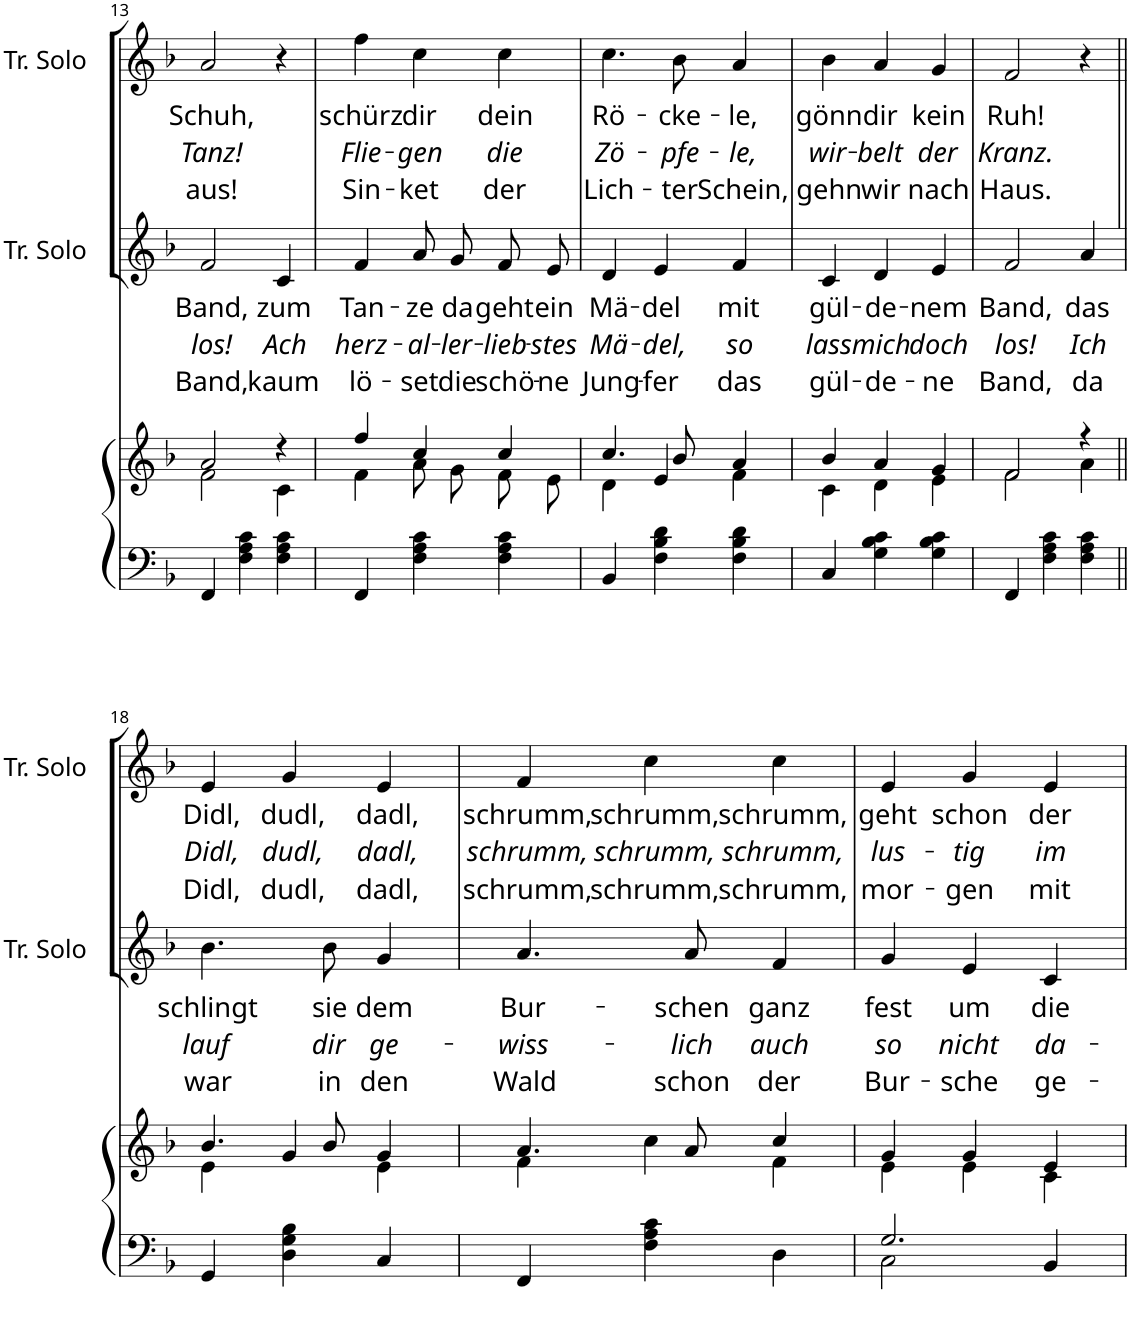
**kern	**kern	**kern	**text	**text	**text	**kern	**text	**text	**text
*part3	*part3	*part2	*part2	*part2	*part2	*part1	*part1	*part1	*part1
*staff4	*staff3	*staff2	*staff2	*staff2	*staff2	*staff1	*staff1	*staff1	*staff1
*I"P3	*	*I"P2	*	*	*	*I"P1	*	*	*
!!LO:PB:g=z
*clefF4	*clefG2	*clefG2	*	*	*	*clefG2	*	*	*
*k[b-]	*k[b-]	*k[b-]	*	*	*	*k[b-]	*	*	*
*F:	*F:	*F:	*	*	*	*F:	*	*	*
*M3/4	*M3/4	*M3/4	*	*	*	*M3/4	*	*	*
=13	=13	=13	=13	=13	=13	=13	=13	=13	=13
*	*^	*	*	*	*	*	*	*	*
!	!	!	!	!LO:LY:b	!LO:LY:b	!LO:LY:b	!	!LO:LY:b	!LO:LY:b	!LO:LY:b
4FF/	2a/	2f\	2f/	Band,	los!	Band,	2a/	Schuh,	Tanz!	aus!
4F\ 4A\ 4c\	.	.	.	.	.	.	.	.	.	.
!	!	!	!	!LO:LY:b	!LO:LY:b	!LO:LY:b	!	!	!	!
4F\ 4A\ 4c\	4r	4c\	4c/	zum	Ach	kaum	4r	.	.	.
=14	=14	=14	=14	=14	=14	=14	=14	=14	=14	=14
!	!	!	!	!LO:LY:b	!LO:LY:b	!LO:LY:b	!	!LO:LY:b	!LO:LY:b	!LO:LY:b
4FF/	4ff/	4f\	4f/	Tan-	herz-	lö-	4ff\	schürz	Flie-	Sin-
!	!	!	!	!LO:LY:b	!LO:LY:b	!LO:LY:b	!	!LO:LY:b	!LO:LY:b	!LO:LY:b
4F\ 4A\ 4c\	4cc/	8a\L	8a/L	-ze	-al-	-set	4cc\	dir	-gen	-ket
!	!	!	!	!LO:LY:b	!LO:LY:b	!LO:LY:b	!	!	!	!
.	.	8g\J	8g/J	da	-ler-	die	.	.	.	.
!	!	!	!	!LO:LY:b	!LO:LY:b	!LO:LY:b	!	!LO:LY:b	!LO:LY:b	!LO:LY:b
4F\ 4A\ 4c\	4cc/	8f\L	8f/L	geht	-lieb-	schö-	4cc\	dein	die	der
!	!	!	!	!LO:LY:b	!LO:LY:b	!LO:LY:b	!	!	!	!
.	.	8e\J	8e/J	ein	-stes	-ne	.	.	.	.
=15	=15	=15	=15	=15	=15	=15	=15	=15	=15	=15
!	!	!	!	!LO:LY:b	!LO:LY:b	!LO:LY:b	!	!LO:LY:b	!LO:LY:b	!LO:LY:b
4BB-/	4.cc/	4d\	4d/	Mä-	Mä-	Jung-	4.cc\	Rö-	Zö-	Lich-
!	!	!	!	!LO:LY:b	!LO:LY:b	!LO:LY:b	!	!	!	!
4F\ 4B-\ 4d\	.	4e/	4e/	-del	-del,	-fer	.	.	.	.
!	!	!	!	!	!	!	!	!LO:LY:b	!LO:LY:b	!LO:LY:b
.	8b-/	.	.	.	.	.	8b-\	-cke-	-pfe-	-ter
!	!	!	!	!LO:LY:b	!LO:LY:b	!LO:LY:b	!	!LO:LY:b	!LO:LY:b	!LO:LY:b
4F\ 4B-\ 4d\	4a/	4f\	4f/	mit	so	das	4a/	-le,	-le,	Schein,
=16	=16	=16	=16	=16	=16	=16	=16	=16	=16	=16
!	!	!	!	!LO:LY:b	!LO:LY:b	!LO:LY:b	!	!LO:LY:b	!LO:LY:b	!LO:LY:b
4C/	4b-/	4c\	4c/	gül-	lass	gül-	4b-\	gönn	wir-	gehn
!	!	!	!	!LO:LY:b	!LO:LY:b	!LO:LY:b	!	!LO:LY:b	!LO:LY:b	!LO:LY:b
4G\ 4B-\ 4c\	4a/	4d\	4d/	-de-	mich	-de-	4a/	dir	-belt	wir
!	!	!	!	!LO:LY:b	!LO:LY:b	!LO:LY:b	!	!LO:LY:b	!LO:LY:b	!LO:LY:b
4G\ 4B-\ 4c\	4g/	4e\	4e/	-nem	doch	-ne	4g/	kein	der	nach
=17	=17	=17	=17	=17	=17	=17	=17	=17	=17	=17
!	!	!	!	!LO:LY:b	!LO:LY:b	!LO:LY:b	!	!LO:LY:b	!LO:LY:b	!LO:LY:b
4FF/	2f/	2f\	2f/	Band,	los!	Band,	2f/	Ruh!	Kranz.	Haus.
4F\ 4A\ 4c\	.	.	.	.	.	.	.	.	.	.
!	!	!	!	!LO:LY:b	!LO:LY:b	!LO:LY:b	!	!	!	!
4F\ 4A\ 4c\	4r	4a\	4a/	das	Ich	da	4r	.	.	.
!!LO:LB:g=z
=18||	=18||	=18||	=18||	=18||	=18||	=18||	=18||	=18||	=18||	=18||
!	!	!	!	!LO:LY:b	!LO:LY:b	!LO:LY:b	!	!LO:LY:b	!LO:LY:b	!LO:LY:b
4GG/	4.b-/	4e\	4.b-\	schlingt	lauf	war	4e/	Didl,	Didl,	Didl,
!	!	!	!	!	!	!	!	!LO:LY:b	!LO:LY:b	!LO:LY:b
4D\ 4G\ 4B-\	.	4g/	.	.	.	.	4g/	dudl,	dudl,	dudl,
!	!	!	!	!LO:LY:b	!LO:LY:b	!LO:LY:b	!	!	!	!
.	8b-/	.	8b-\	sie	dir	in	.	.	.	.
!	!	!	!	!LO:LY:b	!LO:LY:b	!LO:LY:b	!	!LO:LY:b	!LO:LY:b	!LO:LY:b
4C/	4g/	4e\	4g/	dem	ge-	den	4e/	dadl,	dadl,	dadl,
=19	=19	=19	=19	=19	=19	=19	=19	=19	=19	=19
!	!	!	!	!LO:LY:b	!LO:LY:b	!LO:LY:b	!	!LO:LY:b	!LO:LY:b	!LO:LY:b
4FF/	4.a/	4f\	4.a/	Bur-	-wiss-	Wald	4f/	schrumm,	schrumm,	schrumm,
!	!	!	!	!	!	!	!	!LO:LY:b	!LO:LY:b	!LO:LY:b
4F\ 4A\ 4c\	.	4cc\	.	.	.	.	4cc\	schrumm,	schrumm,	schrumm,
!	!	!	!	!LO:LY:b	!LO:LY:b	!LO:LY:b	!	!	!	!
.	8a/	.	8a/	-schen	-lich	schon	.	.	.	.
!	!	!	!	!LO:LY:b	!LO:LY:b	!LO:LY:b	!	!LO:LY:b	!LO:LY:b	!LO:LY:b
4D\	4cc/	4f\	4f/	ganz	auch	der	4cc\	schrumm,	schrumm,	schrumm,
=20	=20	=20	=20	=20	=20	=20	=20	=20	=20	=20
*^	*	*	*	*	*	*	*	*	*	*
!	!	!	!	!	!LO:LY:b	!LO:LY:b	!LO:LY:b	!	!LO:LY:b	!LO:LY:b	!LO:LY:b
2.G/	2C\	4g/	4e\	4g/	fest	so	Bur-	4e/	geht	lus-	mor-
!	!	!	!	!	!LO:LY:b	!LO:LY:b	!LO:LY:b	!	!LO:LY:b	!LO:LY:b	!LO:LY:b
.	.	4g/	4e\	4e/	um	nicht	-sche	4g/	schon	-tig	-gen
!	!	!	!	!	!LO:LY:b	!LO:LY:b	!LO:LY:b	!	!LO:LY:b	!LO:LY:b	!LO:LY:b
.	4BB-/	4e/	4c\	4c/	die	da-	ge-	4e/	der	im	mit
*v	*v	*	*	*	*	*	*	*	*	*	*
*	*v	*v	*	*	*	*	*	*	*	*
=	=	=	=	=	=	=	=	=	=
*-	*-	*-	*-	*-	*-	*-	*-	*-	*-
